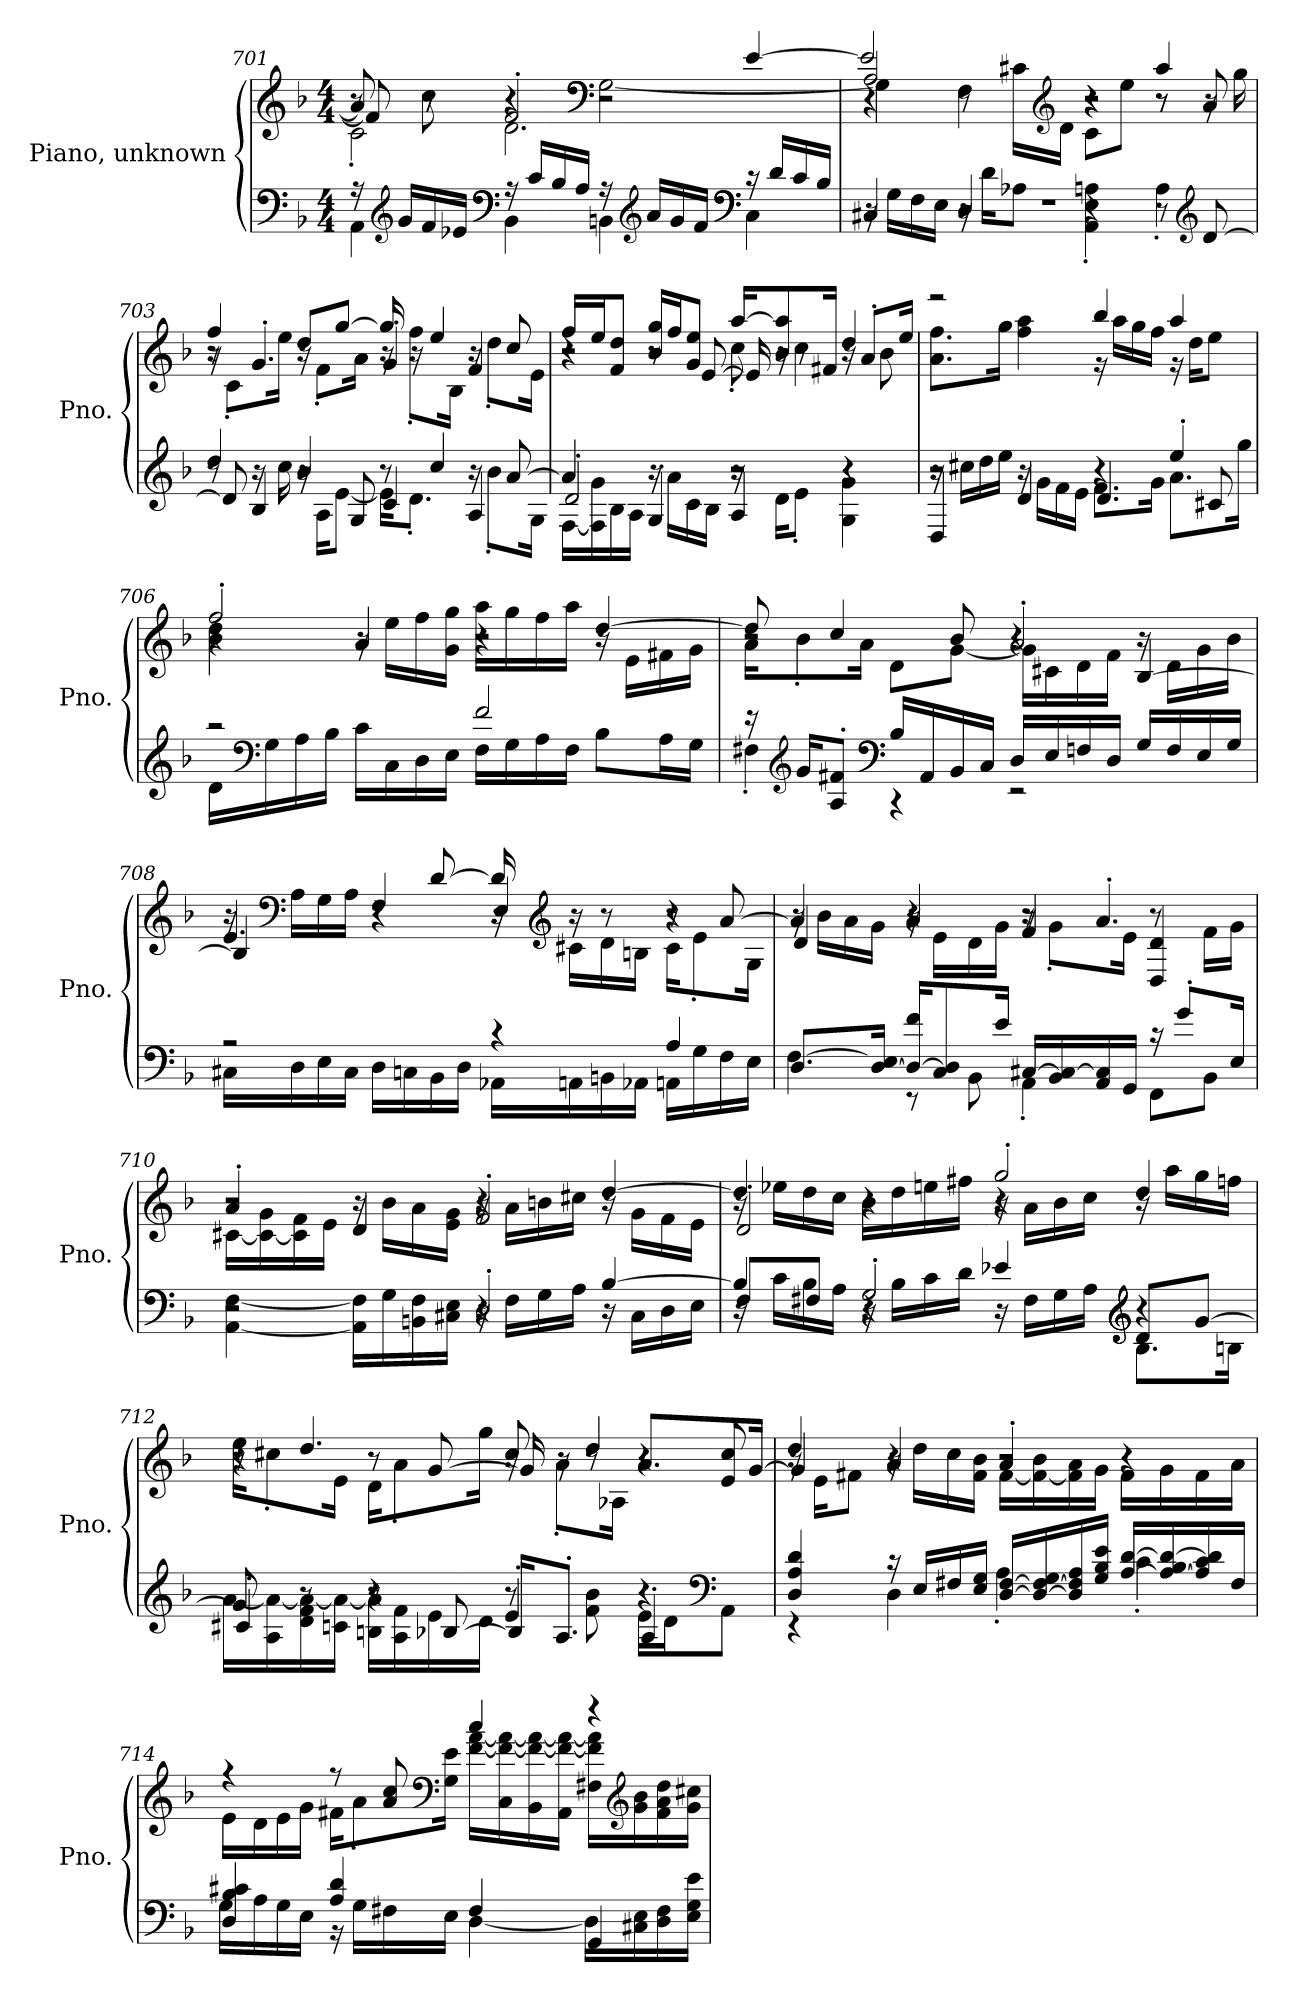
**kern	**kern
*part1	*part1
*staff2	*staff1
*I"Piano, unknown	*
*I'Pno.	*
!!LO:LB:g=z
*clefF4	*clefG2
*k[b-]	*k[b-]
*M4/4	*M4/4
=701	=701
*^	*^
*	*	*	*^
*	*	*	*	*^
16r	4AA\	8a/]	8r	8f/]	2c'\
*clefG2	*	*	*	*	*
16g/LL	.	.	.	.	.
16f/	.	8r	8cc\	8r	.
16e-X/JJ	.	.	.	.	.
*clefF4	*	*	*	*	*
16r	4BB-\	4r	2.d\	2f'/	.
16c/LL	.	.	.	.	.
16B-/	.	.	.	.	.
16A/JJ	.	.	.	.	.
*	*	*clefF4	*	*	*
16r	4BBn\	2r	.	.	[2G\
*clefG2	*	*	*	*	*
16a/LL	.	.	.	.	.
16g/	.	.	.	.	.
16f/JJ	.	.	.	.	.
*clefF4	*	*	*	*	*
16r	4C\	.	.	[4e/	.
16d/LL	.	.	.	.	.
16c/	.	.	.	.	.
16B-/JJ	.	.	.	.	.
=702	=702	=702	=702	=702	=702
*	*^	*	*	*	*
1r	16r	4C#X/	2A/	4r	2e/]	4G\]
.	16G\LL	.	.	.	.	.
.	16F\	.	.	.	.	.
.	16E\JJ	.	.	.	.	.
.	16r	4D/	.	8r	.	4F\
.	16d\KL	.	.	.	.	.
.	8A-X\J	.	.	16c#X\LL	.	.
*	*	*	*clefG2	*	*	*
.	.	.	.	16d\JJ	.	.
.	4AA\' 4E\' 4An\'	4r	4r	8c#\L	4r	2r
.	.	.	.	8ee\J	.	.
.	4A'\	8r	4aa/	8r	8r	.
*clefG2	*	*	*	*	*	*
.	.	[8d/	.	16r	8a/	.
.	.	.	.	16gg\	.	.
*	*	*	*	*	*v	*v
!!LO:LB:g=z
=703	=703	=703	=703	=703	=703
4dd/	8r	8d/]	4ff/	16r	8r
.	.	.	.	8c'\L	.
.	16r	4B-/	.	.	4.g'/
.	16cc\	.	.	16ee\Jk	.
4b-/	16r	.	8dd/L	16r	.
.	16A\KL	.	.	8f'\L	.
.	[8e\J	8G/	[8gg/J	.	.
.	.	.	.	16a\Jk	.
8r	16e\KL]	4c/	16gg/]	16r	4g'/
.	8.d'\J	.	16r	8ff'\L	.
4cc/	.	.	4ee/	.	.
.	.	.	.	16B-\Jk	.
.	16r	4A/	.	16r	4f/
.	8b-'\L	.	.	8dd'\L	.
[8a/	.	.	8cc/	.	.
.	16G\Jk	.	.	16e\Jk	.
=704	=704	=704	=704	=704	=704
4a/]	[16F\LL	2d'/	16ff/LL	2r	4r
.	16F\] 16g\	.	16ee/J	.	.
.	16B-\	.	8f/ 8dd/J	.	.
.	16A\JJ	.	.	.	.
4G'/	16r	.	16b-/ 16gg/LL	.	8r
.	16a\LL	.	16ff/J	.	.
.	16c\	.	8g/ 8ee/J	.	[8e/
.	16B-\JJ	.	.	.	.
2r	16r	4A/	[16aa/KL	8cc'\	16e/]
.	16d\KL	.	8b-/ 8aa/]	.	16r
.	8e'\J	.	.	4cc\	8r
.	.	.	16f#X/Jk	.	.
.	4G\ 4g\	4r	16r	.	4dd/
.	.	.	8a'/L	.	.
.	.	.	.	8b-\	.
.	.	.	16ee/Jk	.	.
*	*	*	*	*v	*v
!!LO:LB:g=z
=705	=705	=705	=705	=705
2r	16r	4D/	2r	8.a\ 8.ff\L
.	16cc#X\LL	.	.	.
.	16dd\	.	.	.
.	16ee\JJ	.	.	16gg\Jk
.	16r	4d/	.	4ff\ 4aa\
.	16g\LL	.	.	.
.	16f\	.	.	.
.	16e\JJ	.	.	.
4r	8.f\L	4.d/	4bb-/	16r
.	.	.	.	16aa\LL
.	.	.	.	16gg\
.	16g\Jk	.	.	16ff\JJ
4ee'/	8.a\L	.	4aa/	16r
.	.	.	.	16dd\KL
.	.	8c#X/	.	8ee\J
.	16gg\Jk	.	.	.
*	*v	*v	*	*
=706	=706	=706	=706
*	*	*	*^
2r	16d\LL	2ff'/	4b-\ 4dd\	4r
*clefF4	*	*	*	*
.	16G\	.	.	.
.	16A\	.	.	.
.	16B-\JJ	.	.	.
.	16c\LL	.	16r	4a/
.	16C\	.	16ee\LL	.
.	16D\	.	16ff\	.
.	16E\JJ	.	16g\ 16gg\JJ	.
2f/	16F\LL	4r	16aa\LL	2r
.	16G\	.	16gg\	.
.	16A\	.	16ff\	.
.	16F\JJ	.	16aa\JJ	.
.	8B-\L	[4dd/	16r	.
.	.	.	16e\LL	.
.	16A\L	.	16f#X\	.
.	16G\JJ	.	16g\JJ	.
!!LO:PB:g=z	!!	!!
=707	=707	=707	=707	=707
16r	4F#X'\	8dd/]	16a\KL	2r
*clefG2	*	*	*	*
16g/KL	.	.	8b-'\	.
8A/' 8f#X/'J	.	4cc/	.	.
.	.	.	16a\Jk	.
*clefF4	*	*	*	*
16B-/LL	4r	.	8d\L	.
16AA/	.	.	.	.
16BB-/	.	8b-/	[8g\J	.
16C/JJ	.	.	.	.
16D/LL	2r	2a'/	16g\LL]	4r
16E/	.	.	16c#X\	.
16Fn/	.	.	16d\	.
16D/JJ	.	.	16f\JJ	.
16G/LL	.	.	16r	[4B-/
16F/	.	.	16d\LL	.
16E/	.	.	16g\	.
16G/JJ	.	.	16b-\JJ	.
!!LO:LB:g=z	!!	!!
=708	=708	=708	=708	=708
2r	16C#X\LL	4.e/	16r	4B-/]
*	*	*clefF4	*	*
.	16D\	.	16A\LL	.
.	16E\	.	16G\	.
.	16C#\JJ	.	16A\JJ	.
.	16D\LL	.	4r	4F/
.	16Cn\	.	.	.
.	16BB-\	[8d/	.	.
.	16D\JJ	.	.	.
4r	16AA-X\LL	16d/]	16r	4E/
*	*	*clefG2	*	*
.	16AAn\	16r	16c#X\LL	.
.	16BBn\	8r	16d\	.
.	16AA-X\JJ	.	16Bn\JJ	.
4A/	16AAn\LL	8r	16c#\KL	4r
.	16G\	.	8e'\	.
.	16F\	[8a/	.	.
.	16E\JJ	.	16G\Jk	.
=709	=709	=709	=709	=709
[8.D/L	4F\	4a/]	16r	4d/
.	.	.	16b-\LL	.
.	.	.	16a\	.
16D/_ 16E/Jk	.	.	16g\JJ	.
16D/_ 16f/KL	8r	4a/	16r	4r
8C/ 8D/]	.	.	16e\LL	.
.	8BB-\	.	16d\	.
16e/Jk	.	.	16g\JJ	.
[16C#X/LL	4AA'\	8r	16r	4f/
16BB-/ 16C#/_	.	.	8g'\L	.
16AA/ 16C#/]	.	4.a'/	.	.
16GG/JJ	.	.	16e\Jk	.
16r	8FF\L	.	8r	4D/ 4d/
8g'/L	.	.	.	.
.	8BB-\J	.	16f\LL	.
16E/Jk	.	.	16g\JJ	.
!!LO:LB:g=z	!!	!!
=710	=710	=710	=710	=710
*	*^	*	*	*
2r	[4AA\ [4F\	2r	2r	[16c#X\LL	4a'/
.	.	.	.	16c#\_ 16g\	.
.	.	.	.	16c#\] 16f\	.
.	.	.	.	16e\JJ	.
.	16AA\] 16F\]LL	.	.	16r	4d/
.	16G\	.	.	16b-\LL	.
.	16BBn\ 16F\	.	.	16a\	.
.	16C#X\ 16E\JJ	.	.	16e\ 16g\JJ	.
4r	16r	2D'/	4r	16r	2f'/
.	16F\LL	.	.	16a\LL	.
.	16G\	.	.	16bn\	.
.	16A\JJ	.	.	16cc#X\JJ	.
[4B-/	16r	.	[4dd/	16r	.
.	16C#\LL	.	.	16g\LL	.
.	16D\	.	.	16f\	.
.	16E\JJ	.	.	16e\JJ	.
=711	=711	=711	=711	=711	=711
4B-/]	16r	8F/L	4dd/]	16r	2d'/
.	16c\LL	.	.	16ee-X\LL	.
.	16B-\	8F#X/J	.	16dd\	.
.	16A\JJ	.	.	16cc\JJ	.
4r	16r	2G'/	4r	16b-\LL	.
.	16B-\LL	.	.	16dd\	.
.	16c\	.	.	16een\	.
.	16d\JJ	.	.	16ff#X\JJ	.
4e-X/	16r	.	4r	16r	2gg'/
.	16F#\LL	.	.	16a\LL	.
.	16G\	.	.	16b-\	.
.	16A\JJ	.	.	16cc\JJ	.
*clefG2	*	*	*	*	*
8d/L	8.B-\L	4r	4dd/	16r	.
.	.	.	.	16aa\LL	.
[8g/J	.	.	.	16gg\	.
.	16Bn\Jk	.	.	16ffn\JJ	.
!!LO:LB:g=z	!!	!!
=712	=712	=712	=712	=712	=712
8g/]	[16a\LL	4c#X'/	8r	16ee\KL	4r
.	16A\ 16a\_	.	.	8cc#X'\	.
8r	16d\ 16f\ 16a\_	.	4.dd/	.	.
.	16cn\ 16a\_JJ	.	.	16e\Jk	.
4r	16Bn\ 16a\]LL	8r	.	16d\KL	8r
.	16A\ 16f\	.	.	8a'\	.
.	16e\	[8B-X/	.	.	[8g/
.	16d\JJ	.	.	16gg\Jk	.
4e'/	8r	16B-/KL]	8cc#/	16r	16g/]
.	.	8.A'/J	.	8a'\L	16r
.	8f\ 8b-\	.	4dd/	.	8r
.	.	.	.	16A-X\Jk	.
4r	16e\LL	4A'/	.	4r	8.a/L
.	16d\J	.	.	.	.
*clefF4	*	*	*	*	*
.	8AA\J	.	8e/ 8cc#/	.	.
.	.	.	.	.	[16g/Jk
*	*v	*v	*	*	*
!!LO:LB:g=z	!!	!!
=713	=713	=713	=713	=713
4D/ 4A/ 4d/	4r	4dd/	16r	4g/]
.	.	.	16e\KL	.
.	.	.	8f#X\J	.
16r	4D\	4a/	16r	4r
16E/LL	.	.	16dd\LL	.
16F#X/	.	.	16cc\	.
16E/ 16G/JJ	.	.	16f#\ 16b-\JJ	.
[16D/ [16F#/LL	4A'\	4a'/	[16f#\LL	2r
16D/_ 16F#/_ 16G/	.	.	16f#\_ 16b-\	.
16D/] 16F#/] 16A/	.	.	16f#\] 16a\	.
16G/ 16B-/ 16e/JJ	.	.	16g\JJ	.
[16A/ [16d/LL	4c'\	4r	16f#\LL	.
16A/_ 16B-/ 16d/_	.	.	16g\	.
16A/] 16c/ 16d/]	.	.	16f#\	.
16F#/JJ	.	.	16a\JJ	.
*	*	*	*v	*v
!!LO:LB:g=z
=714	=714	=714	=714
4D/ 4B-/ 4c#X/	16G\LL	4r	16e\LL
.	16A\	.	16d\
.	16G\	.	16e\
.	16E\JJ	.	16g\JJ
4A/ 4d/	16r	8r	16f#X\KL
.	16G\LL	.	8a'\
.	16F#X\	8a/ 8cc/	.
*	*	*clefF4	*
.	16E\JJ	.	16G\ 16e\Jk
4F#/	[4D\	4cc/	[16f#\ [16a\LL
.	.	.	16C\ 16f#\_ 16a\_
.	.	.	16BB-\ 16f#\_ 16a\_
.	.	.	16AA\ 16f#\_ 16a\_JJ
4GG/	16D\LL]	4r	16F#X\ 16f#\] 16a\]LL
*	*	*clefG2	*
.	16C#X\ 16E\	.	16g\ 16b-\
.	16D\ 16F#\	.	16f#\ 16a\ 16dd\
.	16E\ 16G\ 16e\JJ	.	16g\ 16cc#X\JJ
*v	*v	*	*
*	*v	*v
=	=
*-	*-
